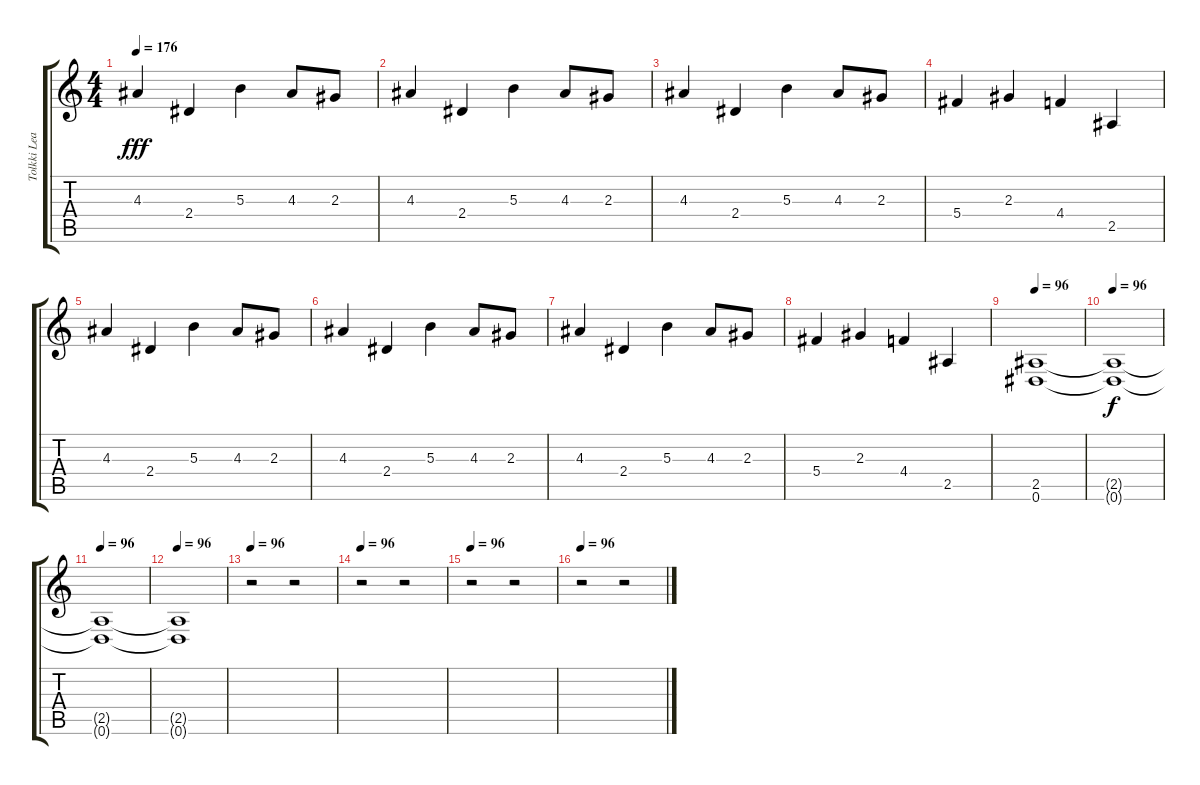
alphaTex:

\track ("Tolkki Lead" "Tolkki Lea") {instrument overdrivenguitar}
\staff {score tabs}
\tuning (Eb4 Bb3 Gb3 Db3 Ab2 Eb2) {hide}
\ts (4 4)
\tempo 176
\clef g2
\ks c
4.3.4{dy fff} 2.4.4 5.3.4 4.3.8 2.3.8 |
4.3.4 2.4.4 5.3.4 4.3.8 2.3.8 |
4.3.4 2.4.4 5.3.4 4.3.8 2.3.8 |
5.4.4 2.3.4 4.4.4 2.5.4 |
4.3.4 2.4.4 5.3.4 4.3.8 2.3.8 |
4.3.4 2.4.4 5.3.4 4.3.8 2.3.8 |
4.3.4 2.4.4 5.3.4 4.3.8 2.3.8 |
5.4.4 2.3.4 4.4.4 2.5.4 |
\tempo 96
(2.5 0.6).1 |
\tempo 96
(2.5{t} 0.6{t}).1{dy f} |
\tempo 96
(2.5{t} 0.6{t}).1 |
\tempo 96
(2.5{t} 0.6{t}).1 |
\tempo 96
r.2 r.2 |
\tempo 96
r.2 r.2 |
\tempo 96
r.2 r.2 |
\tempo 96
r.2 r.2
